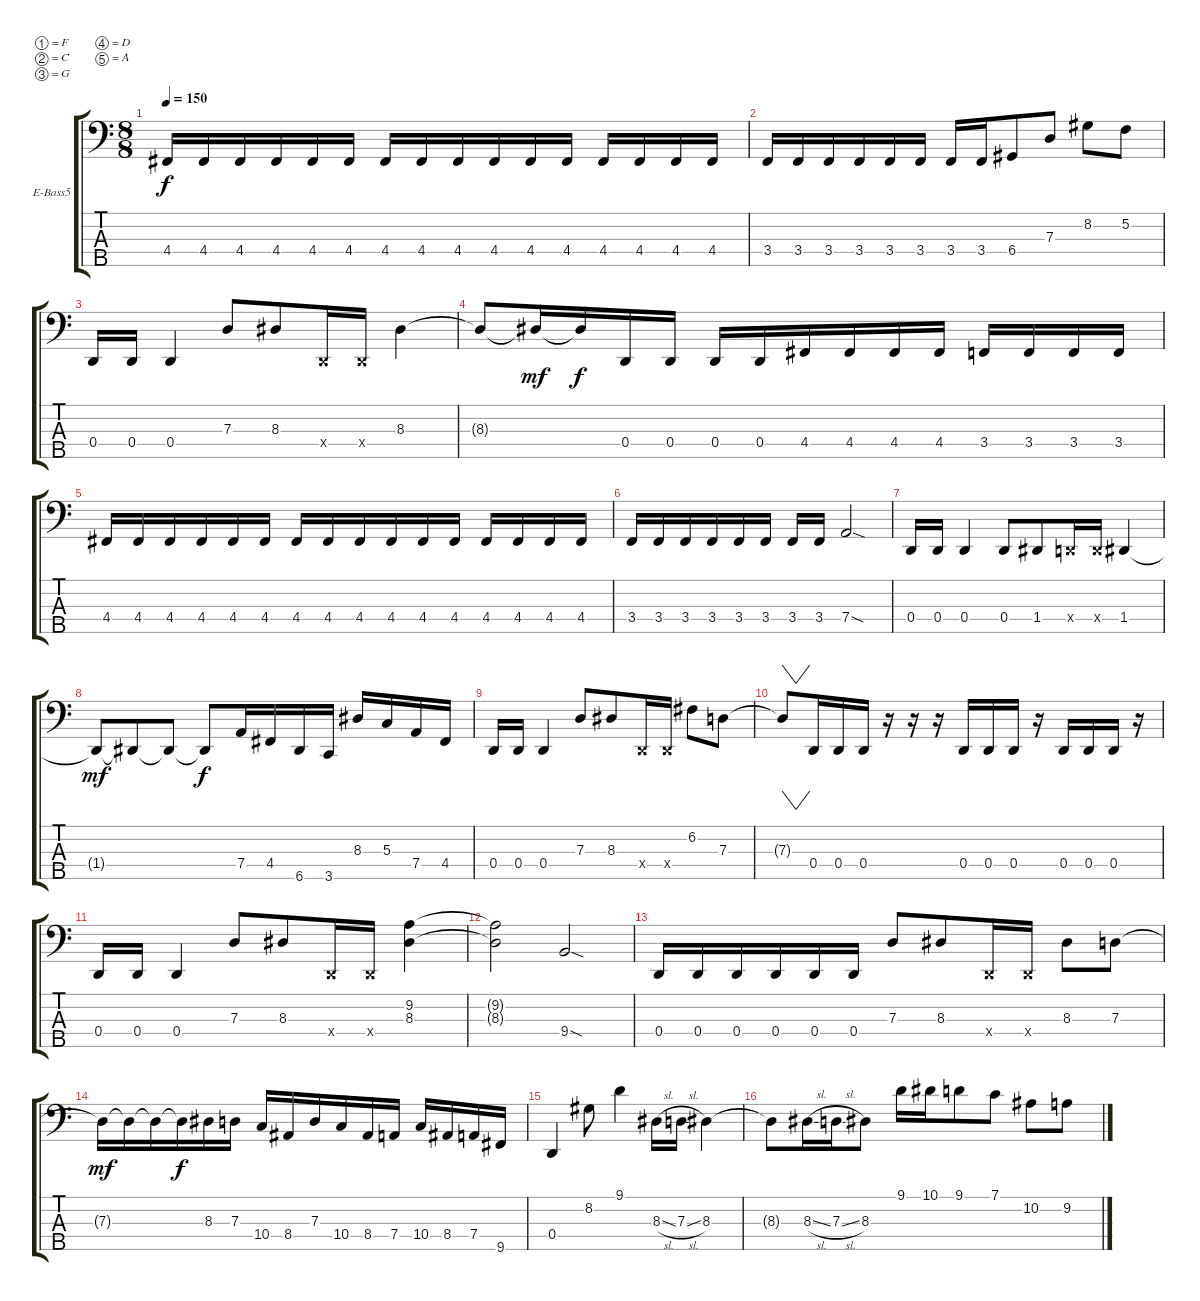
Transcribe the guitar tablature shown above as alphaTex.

\bracketExtendMode groupsimilarinstruments
\firstSystemTrackNameOrientation horizontal
\otherSystemsTrackNameOrientation horizontal
\track ("Track 1" "E-Bass5") {instrument slapbass1}
\staff {score tabs}
\tuning (F2 C2 G1 D1 A0)
\ts (8 8)
\tempo 150
\clef f4
\ks c
4.4.16{dy f} 4.4.16 4.4.16 4.4.16 4.4.16 4.4.16 4.4.16 4.4.16 4.4.16 4.4.16 4.4.16 4.4.16 4.4.16 4.4.16 4.4.16 4.4.16 |
3.4.16 3.4.16 3.4.16 3.4.16 3.4.16 3.4.16 3.4.16 3.4.16 6.4.8 7.3.8 8.2.8 5.2.8 |
0.4.16 0.4.16 0.4.4 7.3.8 8.3.8 0.4{x}.16 0.4{x}.16 8.3.4 |
8.3{t}.8 8.3{t}.16{dy mf} 8.3{t}.16{dy f} 0.4.16 0.4.16 0.4.16 0.4.16 4.4.16 4.4.16 4.4.16 4.4.16 3.4.16 3.4.16 3.4.16 3.4.16 |
4.4.16 4.4.16 4.4.16 4.4.16 4.4.16 4.4.16 4.4.16 4.4.16 4.4.16 4.4.16 4.4.16 4.4.16 4.4.16 4.4.16 4.4.16 4.4.16 |
3.4.16 3.4.16 3.4.16 3.4.16 3.4.16 3.4.16 3.4.16 3.4.16 7.4{sod}.2 |
0.4.16 0.4.16 0.4.4 0.4.8 1.4.8 0.4{x}.16 0.4{x}.16 1.4.4 |
1.4{t}.8{dy mf} 1.4{t}.8 1.4{t}.8 1.4{t}.8{dy f} 7.4.16 4.4.16 6.5.16 3.5.16 8.3.16 5.3.16 7.4.16 4.4.16 |
0.4.16 0.4.16 0.4.4 7.3.8 8.3.8 0.4{x}.16 0.4{x}.16 6.2.8 7.3.8 |
7.3{t}.8{vw} 0.4.16 0.4.16 0.4.16 r.16 r.16 r.16 0.4.16 0.4.16 0.4.16 r.16 0.4.16 0.4.16 0.4.16 r.16 |
0.4.16 0.4.16 0.4.4 7.3.8 8.3.8 0.4{x}.16 0.4{x}.16 (9.2 8.3).4 |
(9.2{t} 8.3{t}).2 9.4{sod}.2 |
0.4.16 0.4.16 0.4.16 0.4.16 0.4.16 0.4.16 7.3.8 8.3.8 0.4{x}.16 0.4{x}.16 8.3.8 7.3.8 |
7.3{t}.16{dy mf} 7.3{t}.16 7.3{t}.16 7.3{t}.16{dy f} 8.3.16 7.3.16 10.4.16 8.4.16 7.3.16 10.4.16 8.4.16 7.4.16 10.4.16 8.4.16 7.4.16 9.5.16 |
0.4.4 8.2.8 9.1.4 8.3{sl}.16 7.3{sl}.16 8.3.4 |
8.3{t}.8 8.3{sl}.16 7.3{sl}.16 8.3.8 9.1.16 10.1.16 9.1.8 7.1.8 10.2.8 9.2.8
